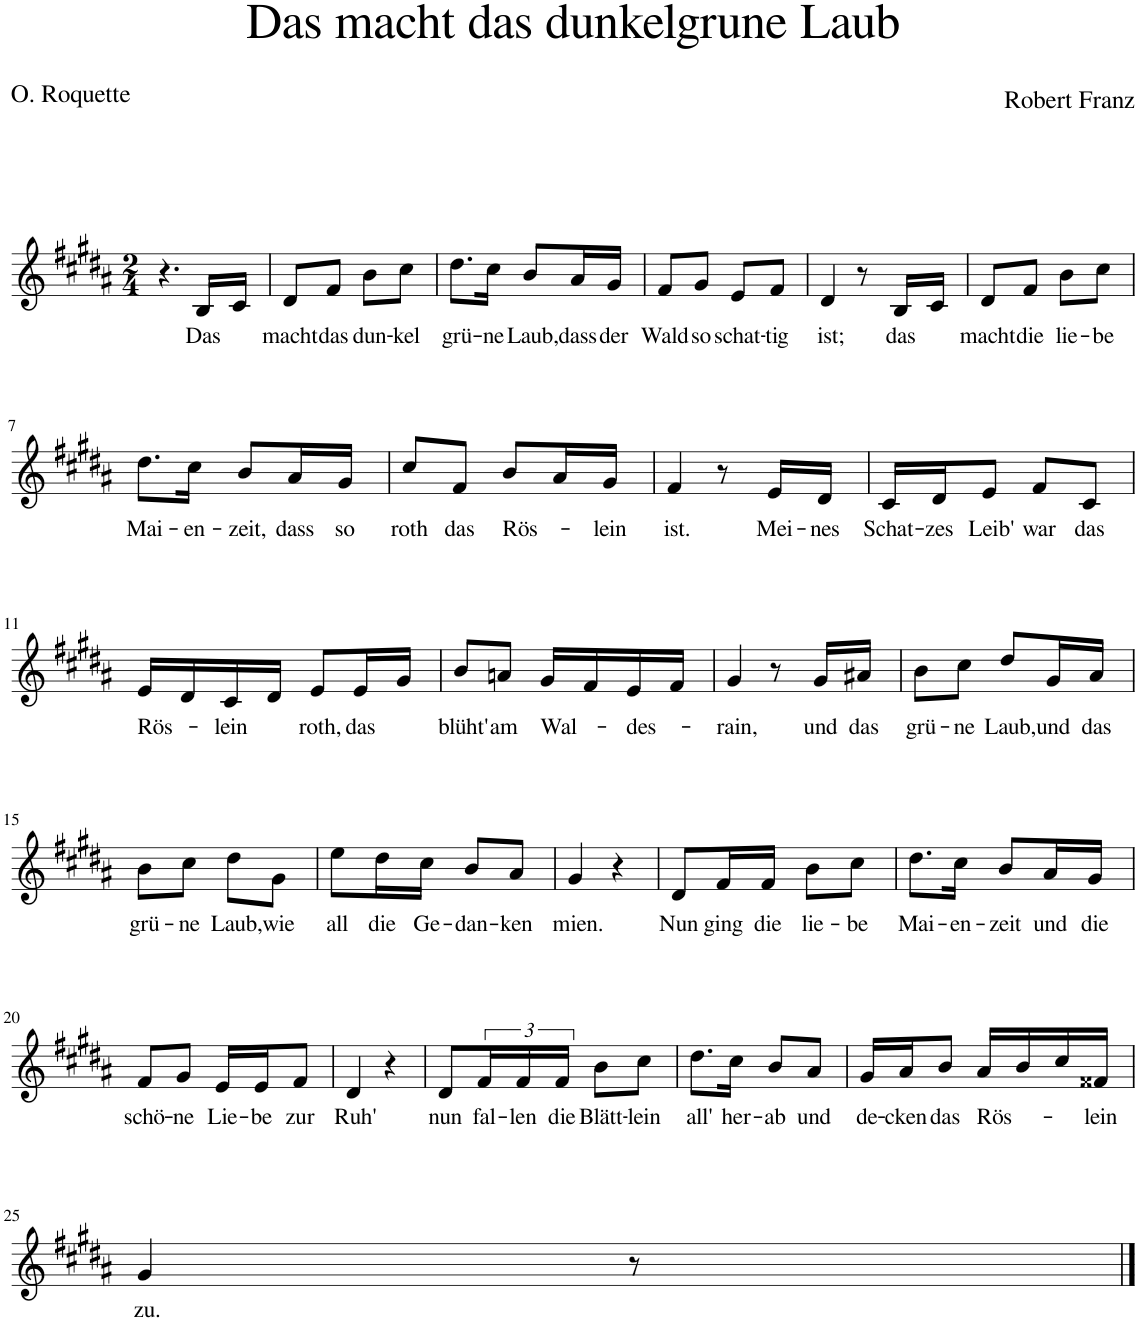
**kern	**text
*part1	*part1
*staff1	*staff1
*I"Piano	*
*I'Pno	*
*clefG2	*
*k[f#c#g#d#a#]	*
*M2/4	*
=1	=1
4.r	.
!	!LO:LY:b
16B/LL	Das
16c#/JJ	.
=2	=2
!	!LO:LY:b
8d#/L	macht
!	!LO:LY:b
8f#/J	das
!	!LO:LY:b
8b\L	dun-
!	!LO:LY:b
8cc#\J	-kel
=3	=3
!	!LO:LY:b
8.dd#\L	grü-
!	!LO:LY:b
16cc#\Jk	-ne
!	!LO:LY:b
8b/L	Laub,
!	!LO:LY:b
16a#/L	dass
!	!LO:LY:b
16g#/JJ	der
=4	=4
!	!LO:LY:b
8f#/L	Wald
!	!LO:LY:b
8g#/J	so
!	!LO:LY:b
8e/L	schat-
!	!LO:LY:b
8f#/J	-tig
=5	=5
!	!LO:LY:b
4d#/	ist;
8r	.
!	!LO:LY:b
16B/LL	das
16c#/JJ	.
=6	=6
!	!LO:LY:b
8d#/L	macht
!	!LO:LY:b
8f#/J	die
!	!LO:LY:b
8b\L	lie-
!	!LO:LY:b
8cc#\J	-be
!!LO:LB:g=z
=7	=7
!	!LO:LY:b
8.dd#\L	Mai-
!	!LO:LY:b
16cc#\Jk	-en-
!	!LO:LY:b
8b/L	-zeit,
!	!LO:LY:b
16a#/L	dass
!	!LO:LY:b
16g#/JJ	so
=8	=8
!	!LO:LY:b
8cc#/L	roth
!	!LO:LY:b
8f#/J	das
!	!LO:LY:b
8b/L	Rös-
16a#/L	.
!	!LO:LY:b
16g#/JJ	-lein
=9	=9
!	!LO:LY:b
4f#/	ist.
8r	.
!	!LO:LY:b
16e/LL	Mei-
!	!LO:LY:b
16d#/JJ	-nes
=10	=10
!	!LO:LY:b
16c#/LL	Schat-
!	!LO:LY:b
16d#/J	-zes
!	!LO:LY:b
8e/J	Leib'
!	!LO:LY:b
8f#/L	war
!	!LO:LY:b
8c#/J	das
!!LO:LB:g=z
=11	=11
!	!LO:LY:b
16e/LL	Rös-
16d#/	.
!	!LO:LY:b
16c#/	-lein
16d#/JJ	.
!	!LO:LY:b
8e/L	roth,
!	!LO:LY:b
16e/L	das
16g#/JJ	.
=12	=12
!	!LO:LY:b
8b/L	blüht'
!	!LO:LY:b
8an/J	am
!	!LO:LY:b
16g#/LL	Wal-
16f#/	.
!	!LO:LY:b
16e/	-des-
16f#/JJ	.
=13	=13
!	!LO:LY:b
4g#/	-rain,
8r	.
!	!LO:LY:b
16g#/LL	und
!	!LO:LY:b
16a#X/JJ	das
=14	=14
!	!LO:LY:b
8b\L	grü-
!	!LO:LY:b
8cc#\J	-ne
!	!LO:LY:b
8dd#/L	Laub,
!	!LO:LY:b
16g#/L	und
!	!LO:LY:b
16a#/JJ	das
!!LO:LB:g=z
=15	=15
!	!LO:LY:b
8b\L	grü-
!	!LO:LY:b
8cc#\J	-ne
!	!LO:LY:b
8dd#\L	Laub,
!	!LO:LY:b
8g#\J	wie
=16	=16
!	!LO:LY:b
8ee\L	all
!	!LO:LY:b
16dd#\L	die
!	!LO:LY:b
16cc#\JJ	Ge-
!	!LO:LY:b
8b/L	-dan-
!	!LO:LY:b
8a#/J	-ken
=17	=17
!	!LO:LY:b
4g#/	mien.
4r	.
=18	=18
!	!LO:LY:b
8d#/L	Nun
!	!LO:LY:b
16f#/L	ging
!	!LO:LY:b
16f#/JJ	die
!	!LO:LY:b
8b\L	lie-
!	!LO:LY:b
8cc#\J	-be
=19	=19
!	!LO:LY:b
8.dd#\L	Mai-
!	!LO:LY:b
16cc#\Jk	-en-
!	!LO:LY:b
8b/L	-zeit
!	!LO:LY:b
16a#/L	und
!	!LO:LY:b
16g#/JJ	die
!!LO:LB:g=z
=20	=20
!	!LO:LY:b
8f#/L	schö-
!	!LO:LY:b
8g#/J	-ne
!	!LO:LY:b
16e/LL	Lie-
!	!LO:LY:b
16e/J	-be
!	!LO:LY:b
8f#/J	zur
=21	=21
!	!LO:LY:b
4d#/	Ruh'
4r	.
=22	=22
!	!LO:LY:b
8d#/L	nun
!	!LO:LY:b
24f#/L	fal-
!	!LO:LY:b
24f#/	-len
!	!LO:LY:b
24f#/JJ	die
!	!LO:LY:b
8b\L	Blätt-
!	!LO:LY:b
8cc#\J	-lein
=23	=23
!	!LO:LY:b
8.dd#\L	all'
!	!LO:LY:b
16cc#\Jk	her-
!	!LO:LY:b
8b/L	-ab
!	!LO:LY:b
8a#/J	und
=24	=24
!	!LO:LY:b
16g#/LL	de-
!	!LO:LY:b
16a#/J	-cken
!	!LO:LY:b
8b/J	das
!	!LO:LY:b
16a#/LL	Rös-
16b/	.
16cc#/	.
!	!LO:LY:b
16f##X/JJ	-lein
!!LO:LB:g=z
=25	=25
!	!LO:LY:b
4g#/	zu.
8r	.
==	==
*-	*-
